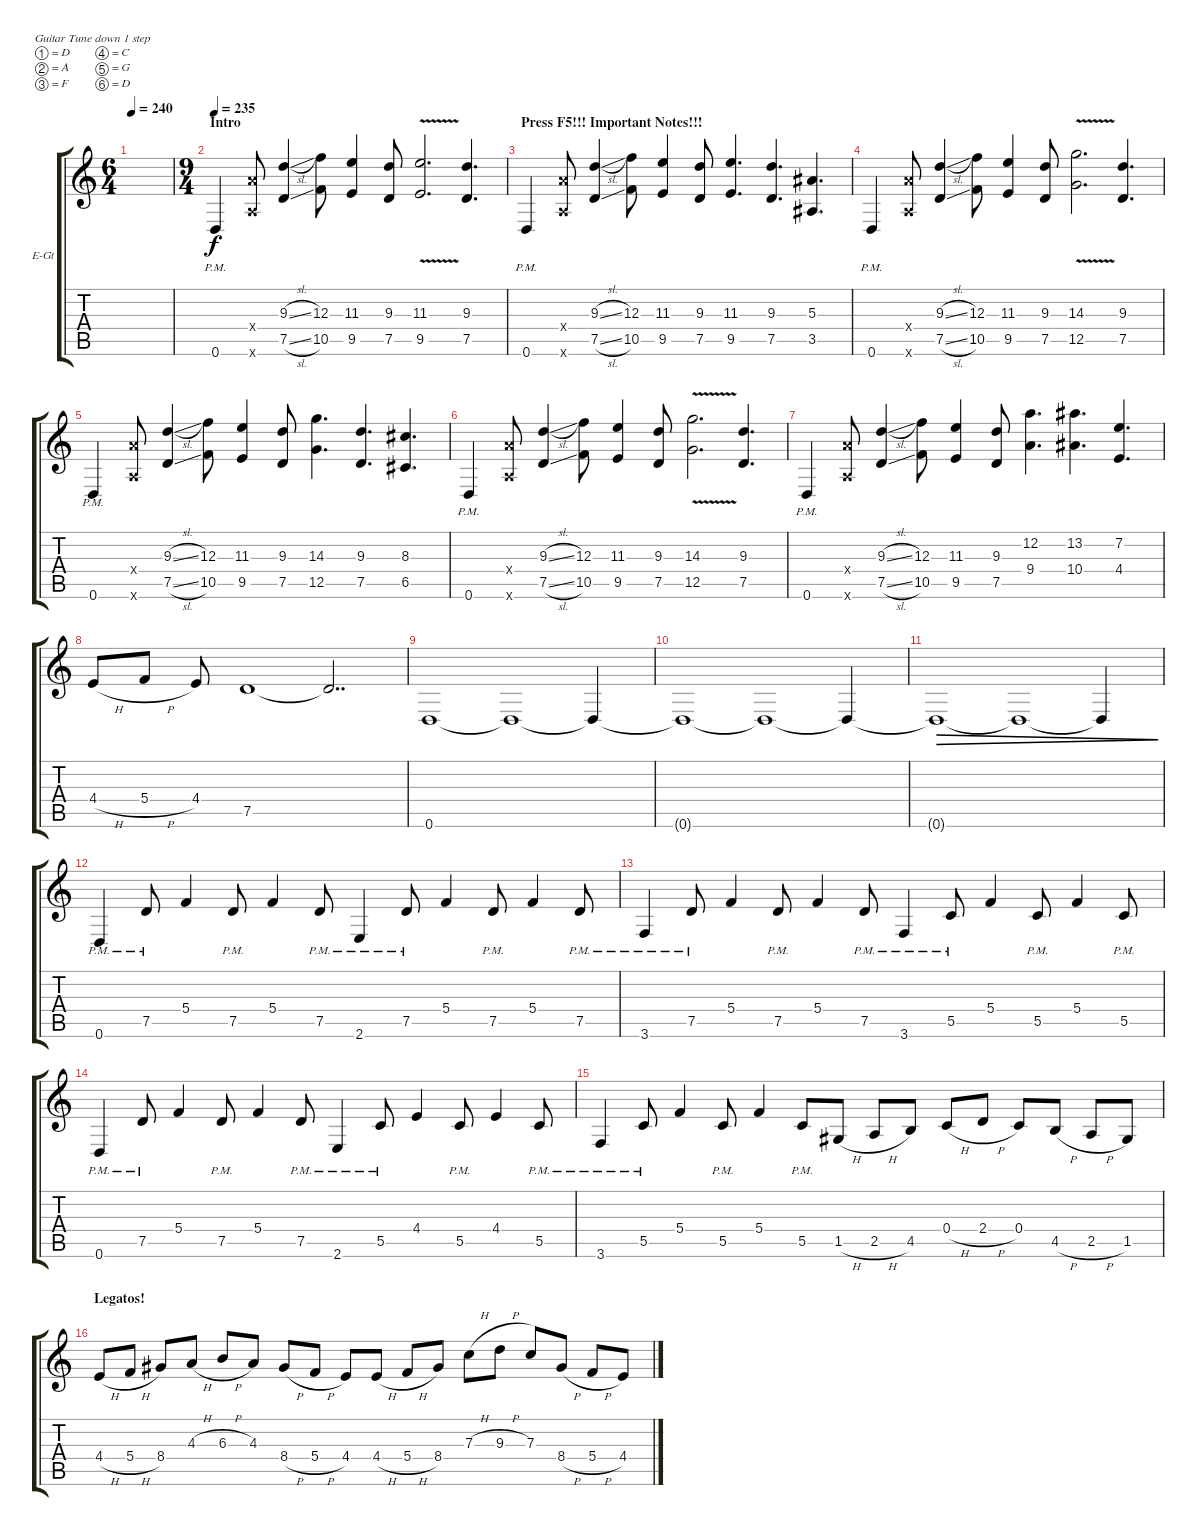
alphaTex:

\defaultSystemsLayout 4
\bracketExtendMode groupsimilarinstruments
\firstSystemTrackNameOrientation horizontal
\otherSystemsTrackNameOrientation horizontal
\track ("Arnaud" "E-Gt") {instrument distortionguitar}
\staff {score tabs}
\tuning (D4 A3 F3 C3 G2 D2)
\ts (6 4)
\tempo 240
\clef g2
\ks c
|
\ts (9 4)
\section ("" "Intro")
\tempo 235
0.6{pm}.4 (7.6{x} 9.4{x}).8 (7.5{sl} 9.3{sl}).4 (10.5 12.3).8 (9.5 11.3).4 (7.5 9.3).8 (9.5{v} 11.3{v}).2{d} (7.5 9.3).4{d} |
\section ("" "Press F5!!! Important Notes!!!")
0.6{pm}.4 (7.6{x} 9.4{x}).8 (7.5{sl} 9.3{sl}).4 (10.5 12.3).8 (9.5 11.3).4 (7.5 9.3).8 (9.5 11.3).4{d} (7.5 9.3).4{d} (3.5 5.3).4{d} |
0.6{pm}.4 (7.6{x} 9.4{x}).8 (7.5{sl} 9.3{sl}).4 (10.5 12.3).8 (9.5 11.3).4 (7.5 9.3).8 (12.5{v} 14.3{v}).2{d} (7.5 9.3).4{d} |
0.6{pm}.4 (7.6{x} 9.4{x}).8 (7.5{sl} 9.3{sl}).4 (10.5 12.3).8 (9.5 11.3).4 (7.5 9.3).8 (12.5 14.3).4{d} (7.5 9.3).4{d} (6.5 8.3).4{d} |
0.6{pm}.4 (7.6{x} 9.4{x}).8 (7.5{sl} 9.3{sl}).4 (10.5 12.3).8 (9.5 11.3).4 (7.5 9.3).8 (12.5{v} 14.3{v}).2{d} (7.5 9.3).4{d} |
0.6{pm}.4 (7.6{x} 9.4{x}).8 (7.5{sl} 9.3{sl}).4 (10.5 12.3).8 (9.5 11.3).4 (7.5 9.3).8 (9.4 12.2).4{d} (10.4 13.2).4{d} (4.4 7.2).4{d} |
4.4{h}.8 5.4{h}.8 4.4.8 7.5.1 7.5{t}.2{dd} |
0.6.1 0.6{t}.1 0.6{t}.4 |
0.6{t}.1 0.6{t}.1 0.6{t}.4 |
0.6{t}.1{dec} 0.6{t}.1{dec} 0.6{t}.4{dec} |
0.6{pm}.4 7.5{pm}.8 5.4.4 7.5{pm}.8 5.4.4 7.5{pm}.8 2.6{pm}.4 7.5{pm}.8 5.4.4 7.5{pm}.8 5.4.4 7.5{pm}.8 |
3.6{pm}.4 7.5{pm}.8 5.4.4 7.5{pm}.8 5.4.4 7.5{pm}.8 3.6{pm}.4 5.5{pm}.8 5.4.4 5.5{pm}.8 5.4.4 5.5{pm}.8 |
0.6{pm}.4 7.5{pm}.8 5.4.4 7.5{pm}.8 5.4.4 7.5{pm}.8 2.6{pm}.4 5.5{pm}.8 4.4.4 5.5{pm}.8 4.4.4 5.5{pm}.8 |
3.6{pm}.4 5.5{pm}.8 5.4.4 5.5{pm}.8 5.4.4 5.5{pm}.8 1.5{h}.8 2.5{h}.8 4.5.8 0.4{h}.8 2.4{h}.8 0.4.8 4.5{h}.8 2.5{h}.8 1.5.8 |
\section ("" "Legatos!")
4.4{h}.8 5.4{h}.8 8.4.8 4.3{h}.8 6.3{h}.8 4.3.8 8.4{h}.8 5.4{h}.8 4.4.8 4.4{h}.8 5.4{h}.8 8.4.8 7.3{h}.8 9.3{h}.8 7.3.8 8.4{h}.8 5.4{h}.8 4.4.8
